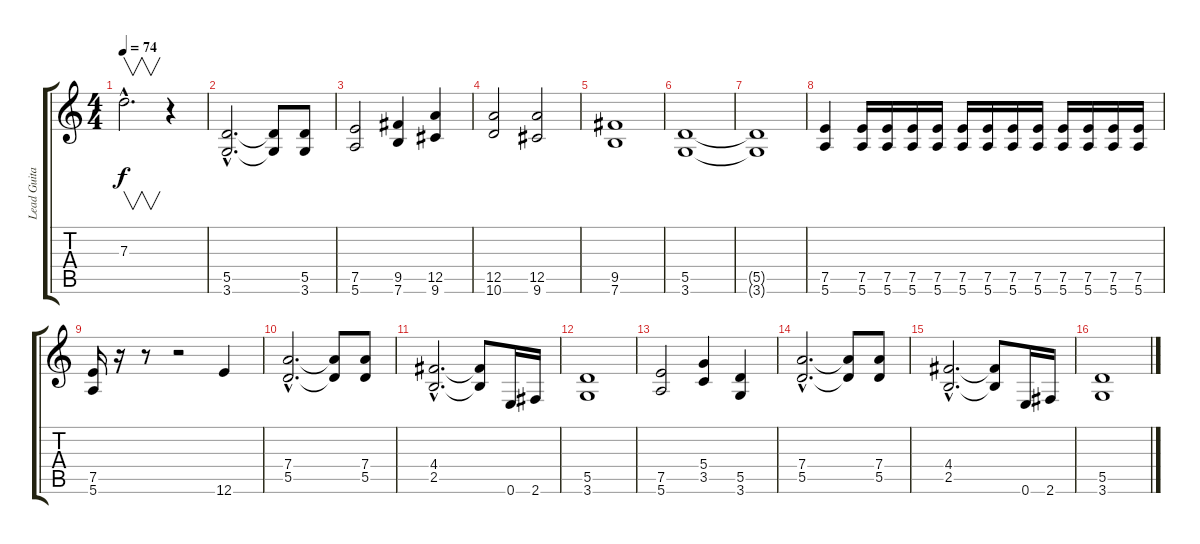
\track ("Lead Guitar" "Lead Guita") {instrument distortionguitar}
\staff {score tabs}
\tuning (E4 B3 G3 D3 A2 E2) {hide}
\ts (4 4)
\tempo 74
\clef g2
\ks c
7.3{hac}.2{v d dy f} r.4 |
(5.5{hac} 3.6{hac}).2{d} (5.5{t} 3.6{t}).8 (5.5 3.6).8 |
(7.5 5.6).2 (9.5 7.6).4 (12.5 9.6).4 |
(12.5 10.6).2 (12.5 9.6).2 |
(9.5 7.6).1 |
(5.5 3.6).1 |
(5.5{t} 3.6{t}).1 |
(7.5 5.6).4 (7.5 5.6).16{volume 2} (7.5 5.6).16 (7.5 5.6).16{volume 5} (7.5 5.6).16 (7.5 5.6).16{volume 8} (7.5 5.6).16 (7.5 5.6).16{volume 10} (7.5 5.6).16 (7.5 5.6).16{volume 12} (7.5 5.6).16{volume 14} (7.5 5.6).16{volume 16} (7.5 5.6).16 |
(7.5 5.6).16 r.16 r.8 r.2 12.6.4 |
(7.4{hac} 5.5{hac}).2{d} (7.4{t} 5.5{t}).8 (7.4 5.5).8 |
(4.4{hac} 2.5{hac}).2{d} (4.4{t} 2.5{t}).8 0.6.16 2.6.16 |
(5.5 3.6).1 |
(7.5 5.6).2 (5.4 3.5).4 (5.5 3.6).4 |
(7.4{hac} 5.5{hac}).2{d} (7.4{t} 5.5{t}).8 (7.4 5.5).8 |
(4.4{hac} 2.5{hac}).2{d} (4.4{t} 2.5{t}).8 0.6.16 2.6.16 |
(5.5 3.6).1
